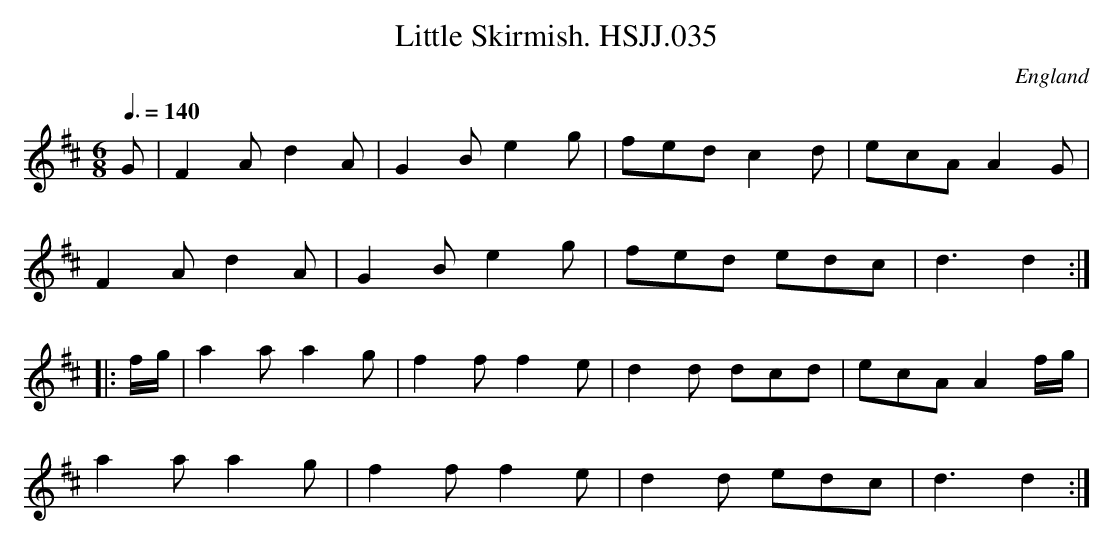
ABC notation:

X:1
T:Little Skirmish. HSJJ.035
L:1/8
M:6/8
O:England
Q:3/8=140
K:D
G|F2Ad2A|G2Be2g|fed c2d|ecAA2G|!
F2Ad2A|G2Be2g|fed edc|d3d2:|!
|:f/g/|a2aa2g|f2ff2e|d2d dcd|ecAA2f/g/|!
a2aa2g|f2ff2e|d2d edc|d3d2:|
